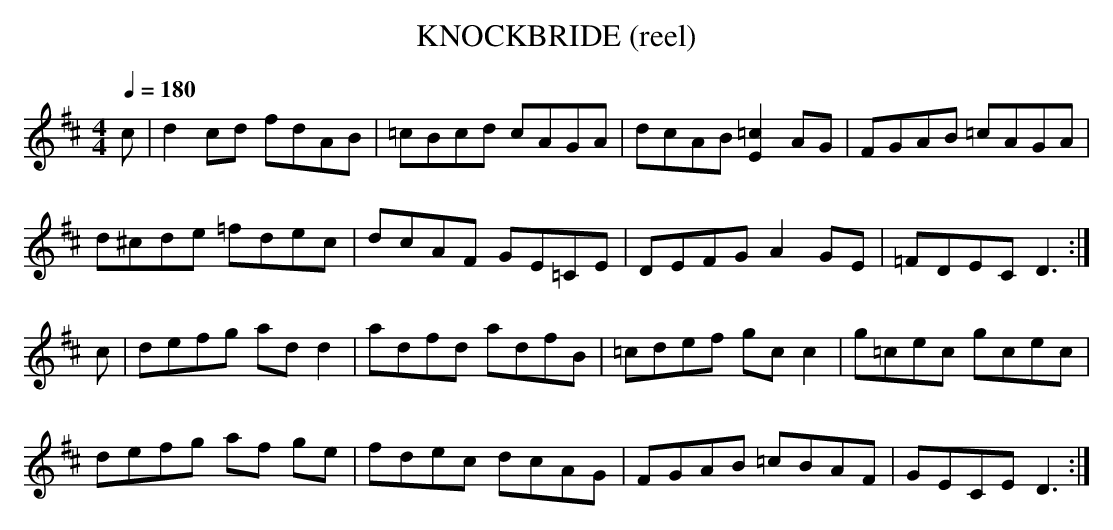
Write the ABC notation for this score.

X:1
T:KNOCKBRIDE (reel)
Y:"allegro moderato"
Q:1/4=180
M:4/4
L:1/8
K:D
c|d2 cd fdAB|=cBcd cAGA|dcAB [E2=c2] AG|FGAB =cAGA|
d^cde =fdec|dcAF GE=CE|DEFG A2 GE|=FDEC D3:|
c|defg add2|adfd adfB|=cdef gcc2|g=cec gcec|
defg af ge|fdec dcAG|FGAB =cBAF|GECE D3:|
